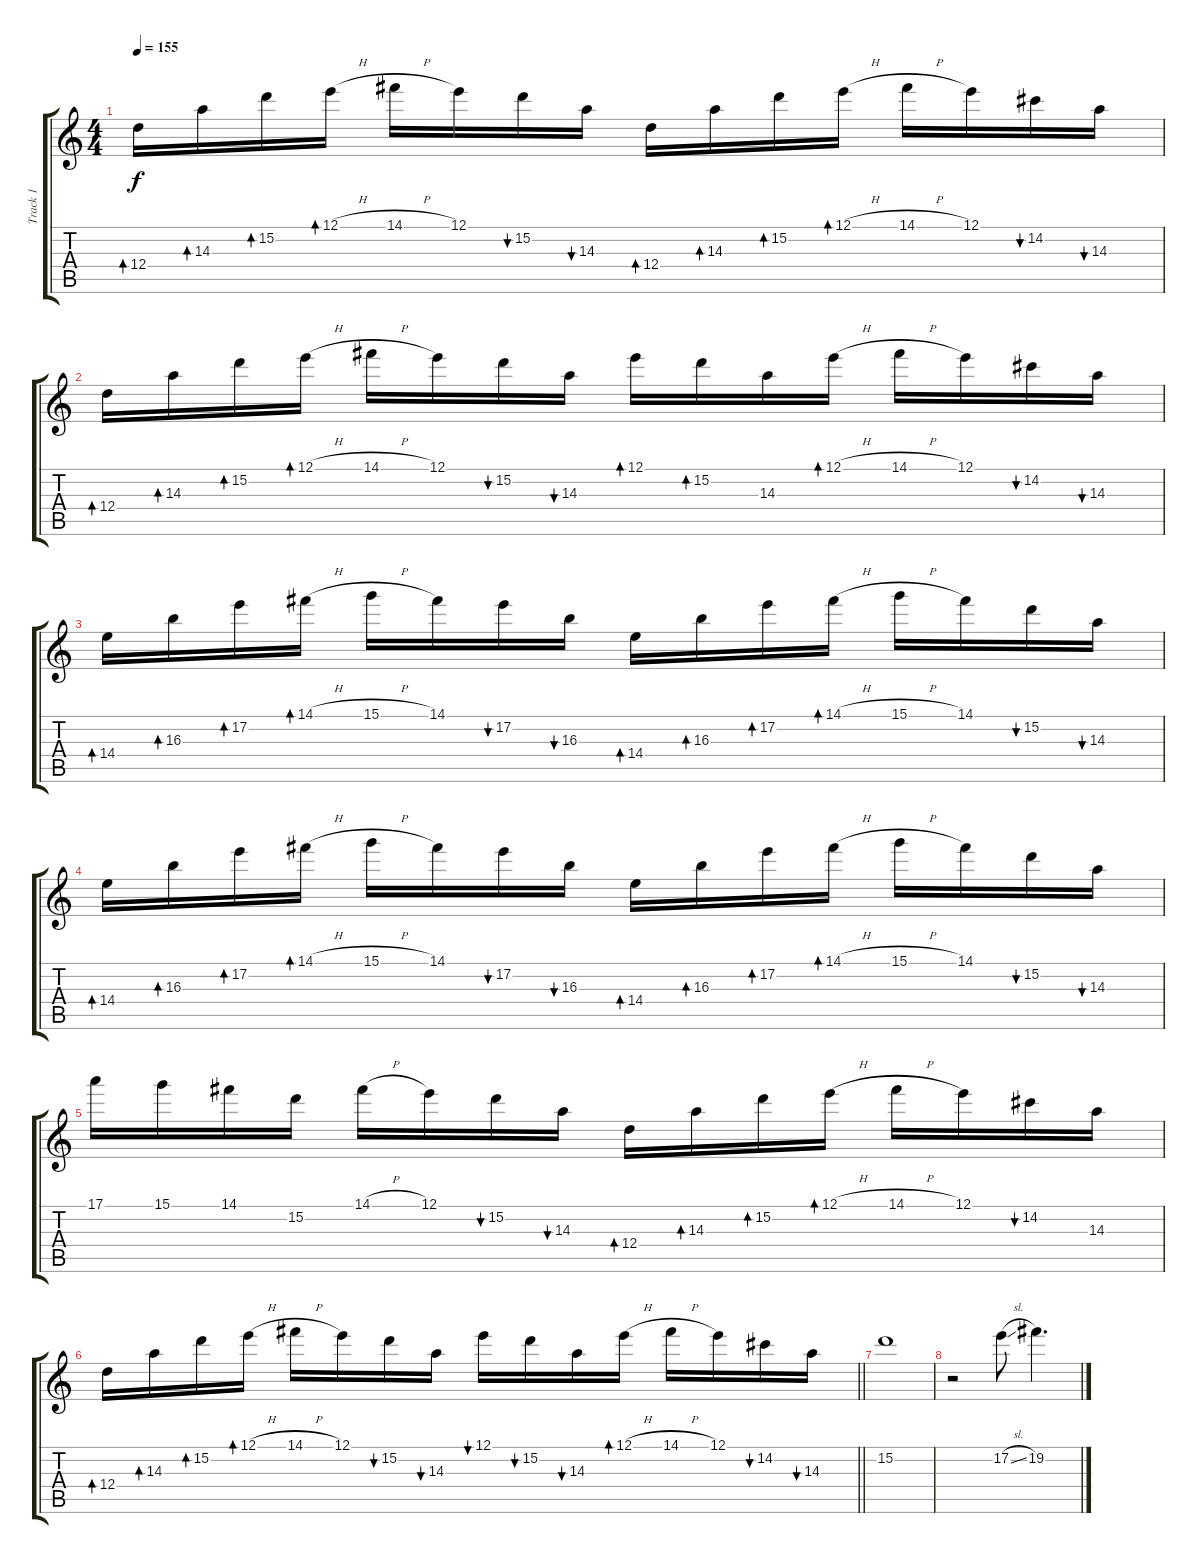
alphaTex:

\track ("Track 1" "Track 1") {instrument distortionguitar}
\staff {score tabs}
\tuning (E4 B3 G3 D3 A2 D2) {hide}
\ts (4 4)
\tempo 155
\clef g2
\ks c
12.4.16{bd 60 dy f} 14.3.16{bd 60} 15.2.16{bd 60} 12.1{h}.16{bd 60} 14.1{h}.16 12.1.16 15.2.16{bu 60} 14.3.16{bu 60} 12.4.16{bd 60} 14.3.16{bd 60} 15.2.16{bd 60} 12.1{h}.16{bd 60} 14.1{h}.16 12.1.16 14.2.16{bu 60} 14.3.16{bu 60} |
12.4.16{bd 60} 14.3.16{bd 60} 15.2.16{bd 60} 12.1{h}.16{bd 60} 14.1{h}.16 12.1.16 15.2.16{bu 60} 14.3.16{bu 60} 12.1.16{bd 60} 15.2.16{bd 60} 14.3.16 12.1{h}.16{bd 60} 14.1{h}.16 12.1.16 14.2.16{bu 60} 14.3.16{bu 60} |
14.4.16{bd 60} 16.3.16{bd 60} 17.2.16{bd 60} 14.1{h}.16{bd 60} 15.1{h}.16 14.1.16 17.2.16{bu 60} 16.3.16{bu 60} 14.4.16{bd 60} 16.3.16{bd 60} 17.2.16{bd 60} 14.1{h}.16{bd 60} 15.1{h}.16 14.1.16 15.2.16{bu 60} 14.3.16{bu 60} |
14.4.16{bd 60} 16.3.16{bd 60} 17.2.16{bd 60} 14.1{h}.16{bd 60} 15.1{h}.16 14.1.16 17.2.16{bu 60} 16.3.16{bu 60} 14.4.16{bd 60} 16.3.16{bd 60} 17.2.16{bd 60} 14.1{h}.16{bd 60} 15.1{h}.16 14.1.16 15.2.16{bu 60} 14.3.16{bu 60} |
17.1.16 15.1.16 14.1.16 15.2.16 14.1{h}.16 12.1.16 15.2.16{bu 60} 14.3.16{bu 60} 12.4.16{bd 60} 14.3.16{bd 60} 15.2.16{bd 60} 12.1{h}.16{bd 60} 14.1{h}.16 12.1.16 14.2.16{bu 60} 14.3.16 |
\barLineRight lightlight
12.4.16{bd 60} 14.3.16{bd 60} 15.2.16{bd 60} 12.1{h}.16{bd 60} 14.1{h}.16 12.1.16 15.2.16{bu 60} 14.3.16{bu 60} 12.1.16{bu 60} 15.2.16{bu 60} 14.3.16{bu 60} 12.1{h}.16{bd 60} 14.1{h}.16 12.1.16 14.2.16{bu 60} 14.3.16{bu 60} |
15.2.1 |
r.2 17.2{sl}.8 19.2.4{d}
